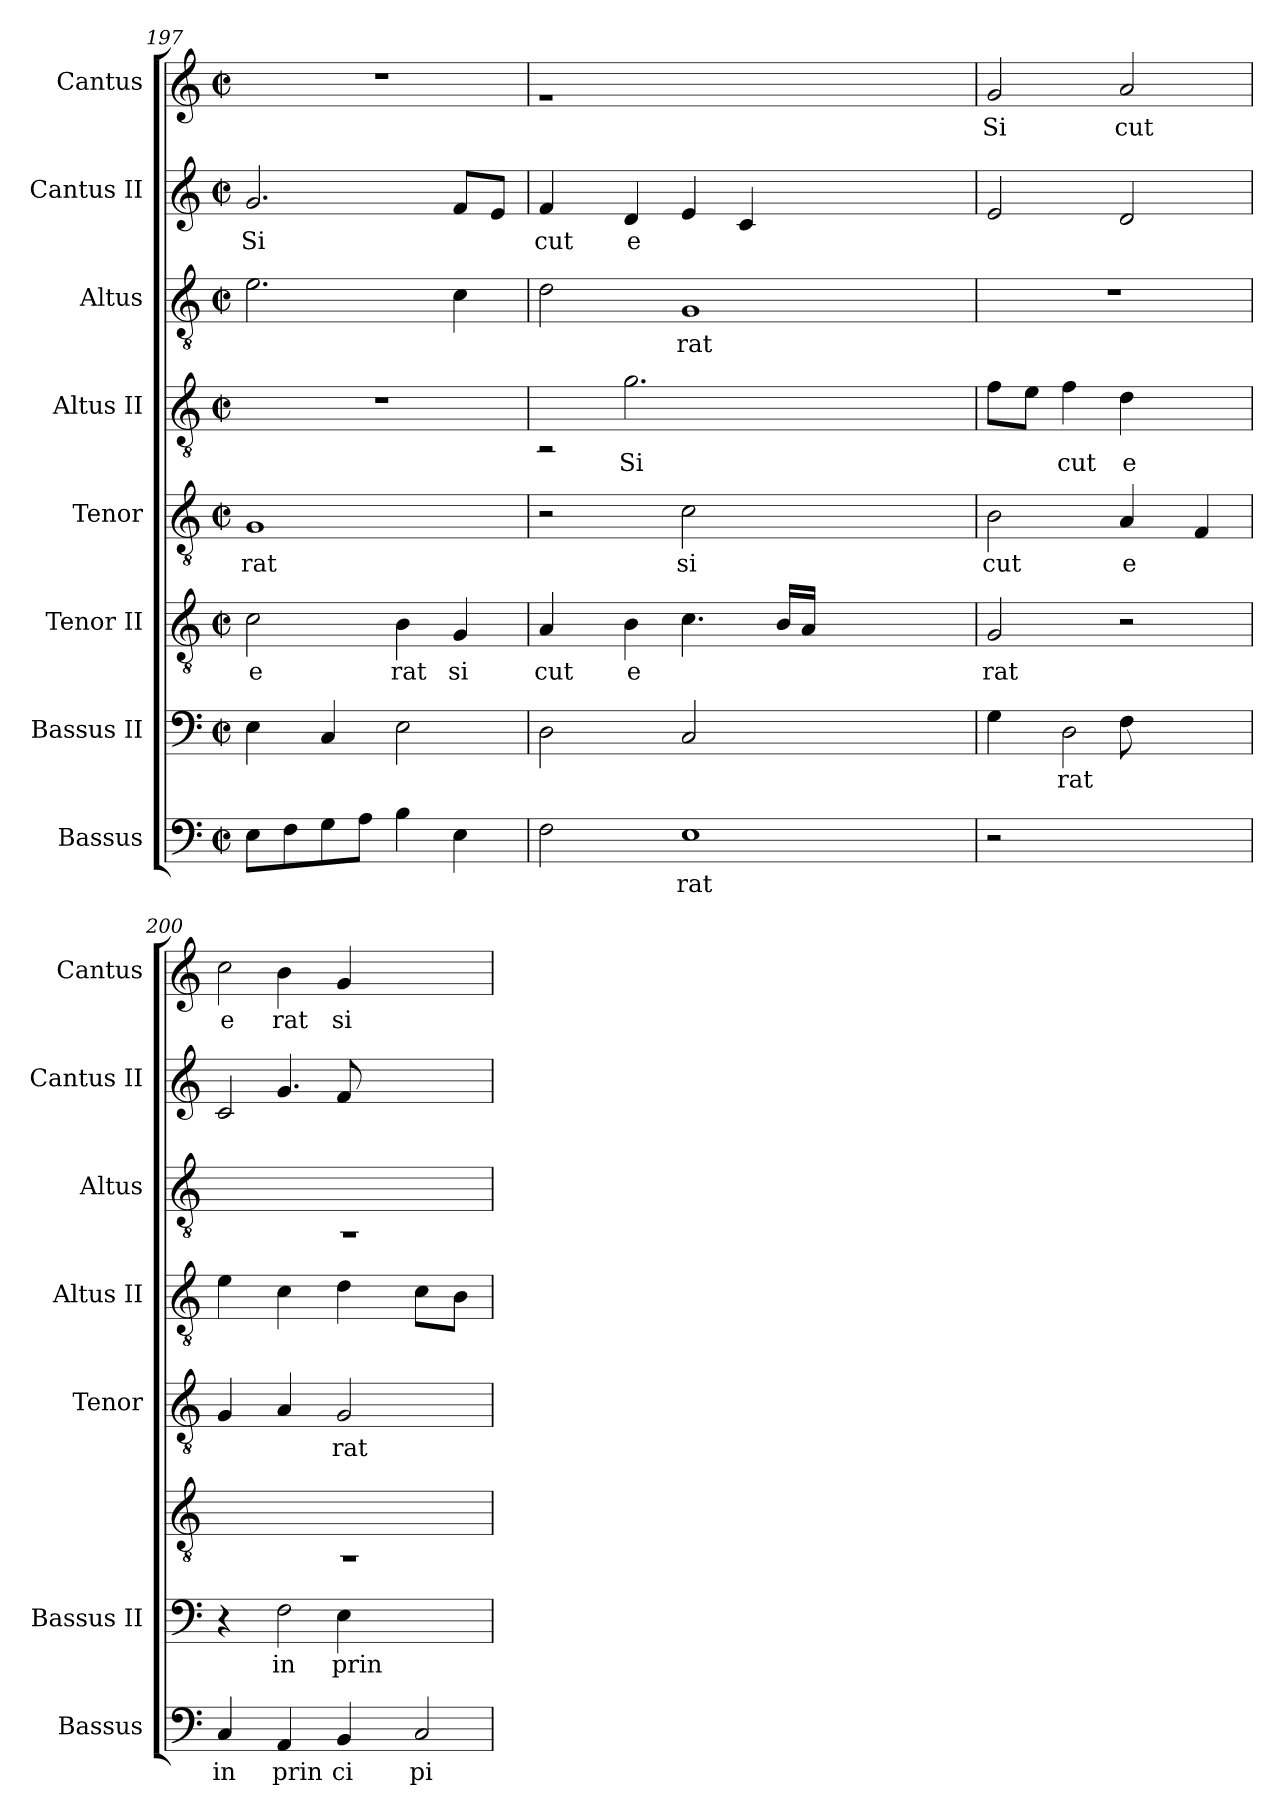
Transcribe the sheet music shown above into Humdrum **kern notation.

**kern	**text	**kern	**text	**kern	**text	**kern	**text	**kern	**text	**kern	**text	**kern	**text	**kern	**text
*part8	*part8	*part7	*part7	*part6	*part6	*part5	*part5	*part4	*part4	*part3	*part3	*part2	*part2	*part1	*part1
*staff8	*staff8	*staff7	*staff7	*staff6	*staff6	*staff5	*staff5	*staff4	*staff4	*staff3	*staff3	*staff2	*staff2	*staff1	*staff1
*I"Bassus	*	*I"Bassus II	*	*I"Tenor II	*	*I"Tenor	*	*I"Altus II	*	*I"Altus	*	*I"Cantus II	*	*I"Cantus	*
*I'Bassus	*	*I'Bassus II	*	*	*	*I'Tenor	*	*I'Altus II	*	*I'Altus	*	*I'Cantus II	*	*I'Cantus	*
*clefF4	*	*clefF4	*	*clefGv2	*	*clefGv2	*	*clefGv2	*	*clefGv2	*	*clefG2	*	*clefG2	*
*	*	*	*	*	*	*k[]	*	*	*	*	*	*	*	*	*
*	*	*	*	*	*	*C:	*	*	*	*	*	*	*	*	*
*M2/2	*	*M2/2	*	*M2/2	*	*M2/2	*	*M2/2	*	*M2/2	*	*M2/2	*	*M2/2	*
*met(c|)	*	*met(c|)	*	*met(c|)	*	*met(c|)	*	*met(c|)	*	*met(c|)	*	*met(c|)	*	*met(c|)	*
=197	=197	=197	=197	=197	=197	=197	=197	=197	=197	=197	=197	=197	=197	=197	=197
!	!	!	!	!	!LO:LY:b:cj	!	!LO:LY:b:cj	!	!	!	!	!	!LO:LY:b:cj	!	!
8E\L	.	4E\	.	2c\	e	1G	rat	1r	.	2.e\	.	2.g/	Si	1r	.
8F\	.	.	.	.	.	.	.	.	.	.	.	.	.	.	.
8G\	.	4C/	.	.	.	.	.	.	.	.	.	.	.	.	.
8A\J	.	.	.	.	.	.	.	.	.	.	.	.	.	.	.
!	!	!	!	!	!LO:LY:b:cj	!	!	!	!	!	!	!	!	!	!
4B\	.	2E\	.	4B\	rat	.	.	.	.	.	.	.	.	.	.
!	!	!	!	!	!LO:LY:b:cj	!	!	!	!	!	!	!	!	!	!
4E\	.	.	.	4G/	si	.	.	.	.	4c\	.	8f/L	.	.	.
.	.	.	.	.	.	.	.	.	.	.	.	8e/J	.	.	.
!!LO:PB:g=z
=198	=198	=198	=198	=198	=198	=198	=198	=198	=198	=198	=198	=198	=198	=198	=198
!	!	!	!	!	!LO:LY:b:cj	!	!	!LO:N:vis=2	!	!	!	!	!LO:LY:b:cj	!LO:N:vis=1	!
*^	*	*^	*	*	*	*	*	*	*	*^	*	*	*	*	*
2F\	8ryy	.	2D\	4ryy	.	4A/	cut	2r	.	4rGG	.	2d\	8ryy	.	4f/	cut	1ra	.
.	32ryy	.	.	.	.	.	.	.	.	.	.	.	32ryy	.	.	.	.	.
.	1ryy	.	.	.	.	.	.	.	.	.	.	.	1ryy	.	.	.	.	.
!	!	!	!	!	!	!	!LO:LY:b:cj	!	!	!LO:N:vis=2.	!LO:LY:b:cj	!	!	!	!	!LO:LY:b:cj	!	!
.	.	.	.	1ryy	.	4B\	e	.	.	4g\	Si	.	.	.	4d/	e	.	.
!	!	!LO:LY:b:cj	!	!	!	!	!	!	!LO:LY:b:cj	!	!	!	!	!LO:LY:b:cj	!	!	!	!
1E	.	rat	2C/	.	.	4.c\	.	2c\	si	1ryy	.	1G	.	rat	4e/	.	.	.
.	.	.	.	.	.	.	.	.	.	.	.	.	.	.	4c/	.	.	.
.	.	.	.	.	.	16B/L	.	.	.	.	.	.	.	.	.	.	.	.
.	.	.	.	.	.	16A/J	.	.	.	.	.	.	.	.	.	.	.	.
.	.	.	2ryy	.	.	2ryy	.	2ryy	.	.	.	.	.	.	2ryy	.	2ryy	.
.	4ryy	.	.	.	.	.	.	.	.	.	.	.	4ryy	.	.	.	.	.
.	.	.	.	4ryy	.	.	.	.	.	.	.	.	.	.	.	.	.	.
.	16.ryy	.	.	.	.	.	.	.	.	.	.	.	16.ryy	.	.	.	.	.
=199	=199	=199	=199	=199	=199	=199	=199	=199	=199	=199	=199	=199	=199	=199	=199	=199	=199	=199
!	!	!	!LO:N:vis=4.	!	!	!	!LO:LY:b:cj	!	!LO:LY:b:cj	!	!	!	!	!	!	!	!	!LO:LY:b:cj
*v	*v	*	*	*	*	*	*	*	*	*	*	*v	*v	*	*	*	*	*
*	*	*v	*v	*	*	*	*	*	*	*	*	*	*	*	*	*
2r	.	4G\	.	2G/	rat	2B\	cut	8f\L	.	1r	.	2e/	.	2g/	Si
.	.	.	.	.	.	.	.	8e\J	.	.	.	.	.	.	.
!	!	!LO:N:vis=2	!LO:LY:b:cj	!	!	!	!	!	!LO:LY:b:cj	!	!	!	!	!	!
.	.	4D\	rat	.	.	.	.	4f\	cut	.	.	.	.	.	.
!	!	!	!	!	!	!	!LO:LY:b:cj	!	!LO:LY:b:cj	!	!	!	!	!	!LO:LY:b:cj
2ryy	.	8F\	.	2r	.	4A/	e	4d\	e	.	.	2d/	.	2a/	cut
.	.	4.ryy	.	.	.	.	.	.	.	.	.	.	.	.	.
.	.	.	.	.	.	4F/	.	4ryy	.	.	.	.	.	.	.
=200	=200	=200	=200	=200	=200	=200	=200	=200	=200	=200	=200	=200	=200	=200	=200
!	!LO:LY:b:cj	!	!	!LO:N:vis=1	!	!	!	!	!	!LO:N:vis=1	!	!LO:N:vis=2	!	!LO:N:vis=2	!LO:LY:b:cj
4C/	in	4r	.	1rAA	.	4G/	.	4e\	.	1rAA	.	4c/	.	4cc\	e
!	!LO:LY:b:cj	!LO:N:vis=2	!LO:LY:b:cj	!	!	!	!	!	!	!	!	!LO:N:vis=4.	!	!	!LO:LY:b:cj
4AA/	prin	4F\	in	.	.	4A/	.	4c\	.	.	.	4g/	.	4b\	rat
!	!LO:LY:b:cj	!	!LO:LY:b:cj	!	!	!LO:N:vis=2	!LO:LY:b:cj	!	!	!	!	!	!	!	!LO:LY:b:cj
4BB/	ci	4E\	prin	.	.	4G/	rat	4d\	.	.	.	8f/	.	4g/	si
.	.	.	.	.	.	.	.	.	.	.	.	4.ryy	.	.	.
!LO:N:vis=2	!LO:LY:b:cj	!	!	!	!	!	!	!	!	!	!	!	!	!	!
4C/	pi	4ryy	.	.	.	4ryy	.	8c\L	.	.	.	.	.	4ryy	.
.	.	.	.	.	.	.	.	8B\J	.	.	.	.	.	.	.
=	=	=	=	=	=	=	=	=	=	=	=	=	=	=	=
*-	*-	*-	*-	*-	*-	*-	*-	*-	*-	*-	*-	*-	*-	*-	*-
